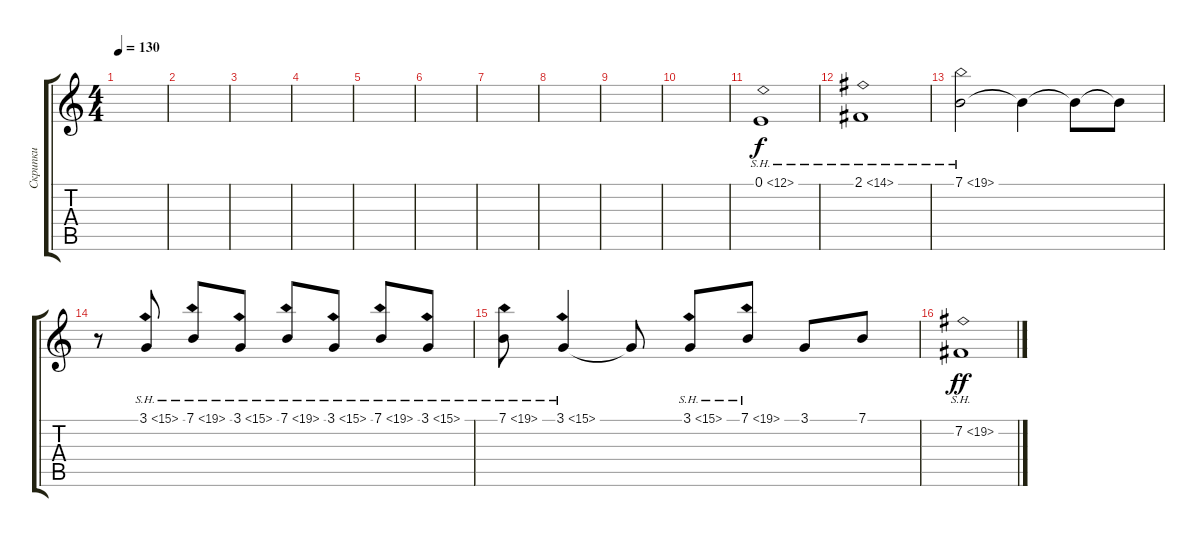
\track ("Скрипки" "Скрипки") {instrument stringensemble1}
\staff {score tabs}
\tuning (E4 B3 G3 D3 A2 E2) {hide}
\ts (4 4)
\tempo 130
\clef g2
\ks c
|
|
|
|
|
|
|
|
|
|
0.1{sh 12}.1 |
2.1{sh 12}.1 |
7.1{sh 12}.2 7.1{t}.4 7.1{t}.8 7.1{t}.8 |
r.8 3.1{sh 12}.8 7.1{sh 12}.8 3.1{sh 12}.8 7.1{sh 12}.8 3.1{sh 12}.8 7.1{sh 12}.8 3.1{sh 12}.8 |
7.1{sh 12}.8 3.1{sh 12}.4 3.1{t}.8 3.1{sh 12}.8 7.1{sh 12}.8 3.1.8 7.1.8 |
7.2{sh 12}.1{dy ff}
